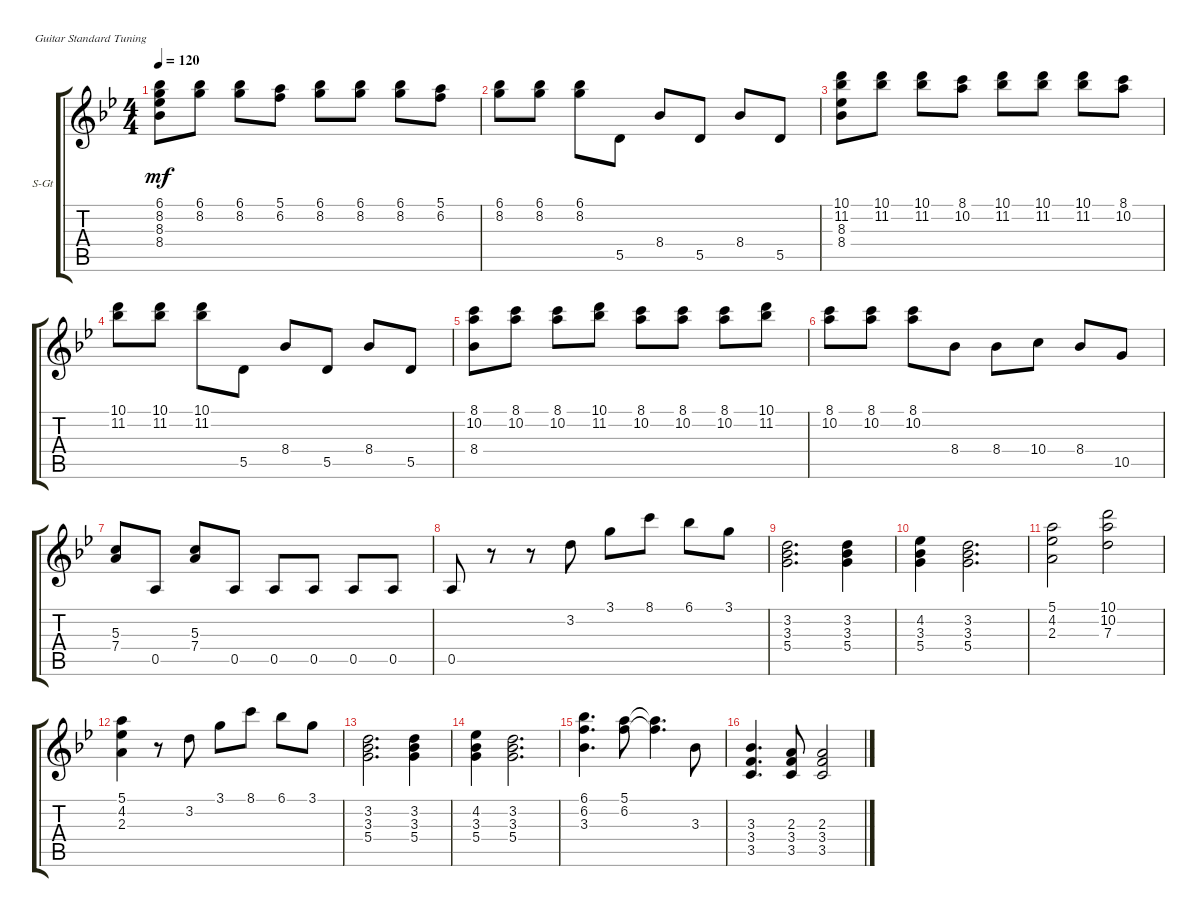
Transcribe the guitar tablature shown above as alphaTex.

\defaultSystemsLayout 4
\bracketExtendMode groupsimilarinstruments
\firstSystemTrackNameOrientation horizontal
\otherSystemsTrackNameOrientation horizontal
\track ("Steel Guitar" "S-Gt") {instrument acousticguitarsteel}
\staff {score tabs}
\tuning (E4 B3 G3 D3 A2 E2)
\ts (4 4)
\tempo 120
\clef g2
\ks bb
(8.4 8.2 6.1 8.3).8{dy mf} (6.1 8.2).8 (8.2 6.1).8 (5.1 6.2).8 (6.1 8.2).8 (6.1 8.2).8 (6.1 8.2).8 (5.1 6.2).8 |
(6.1 8.2).8 (6.1 8.2).8 (8.2 6.1).8 5.5.8 8.4.8 5.5.8 8.4.8 5.5.8 |
(8.4 8.3 11.2 10.1).8 (10.1 11.2).8 (10.1 11.2).8 (8.1 10.2).8 (10.1 11.2).8 (10.1 11.2).8 (10.1 11.2).8 (10.2 8.1).8 |
(10.1 11.2).8 (10.1 11.2).8 (10.1 11.2).8 5.5.8 8.4.8 5.5.8 8.4.8 5.5.8 |
(8.4 8.1 10.2).8 (10.2 8.1).8 (10.2 8.1).8 (10.1 11.2).8 (8.1 10.2).8 (8.1 10.2).8 (8.1 10.2).8 (10.1 11.2).8 |
(8.1 10.2).8 (8.1 10.2).8 (8.1 10.2).8 8.4.8 8.4.8 10.4.8 8.4.8 10.5.8 |
(7.4 5.3).8 0.5.8 (5.3 7.4).8 0.5.8 0.5.8 0.5.8 0.5.8 0.5.8 |
0.5.8 r.8 r.8 3.2.8 3.1.8 8.1.8 6.1.8 3.1.8 |
(3.2 3.3 5.4).2{d} (5.4 3.3 3.2).4 |
(4.2 3.3 5.4).4 (3.2 3.3 5.4).2{d} |
(5.1 4.2 2.3).2 (10.1 10.2 7.3).2 |
(5.1 4.2 2.3).4 r.8 3.2.8 3.1.8 8.1.8 6.1.8 3.1.8 |
(3.2 3.3 5.4).2{d} (5.4 3.3 3.2).4 |
(4.2 3.3 5.4).4 (3.2 3.3 5.4).2{d} |
(6.1 6.2 3.3).4{d} (5.1 6.2).8 (5.1{t} 6.2{t}).4{d} 3.3.8 |
(3.3 3.4 3.5).4{d} (2.3 3.4 3.5).8 (2.3 3.4 3.5).2
